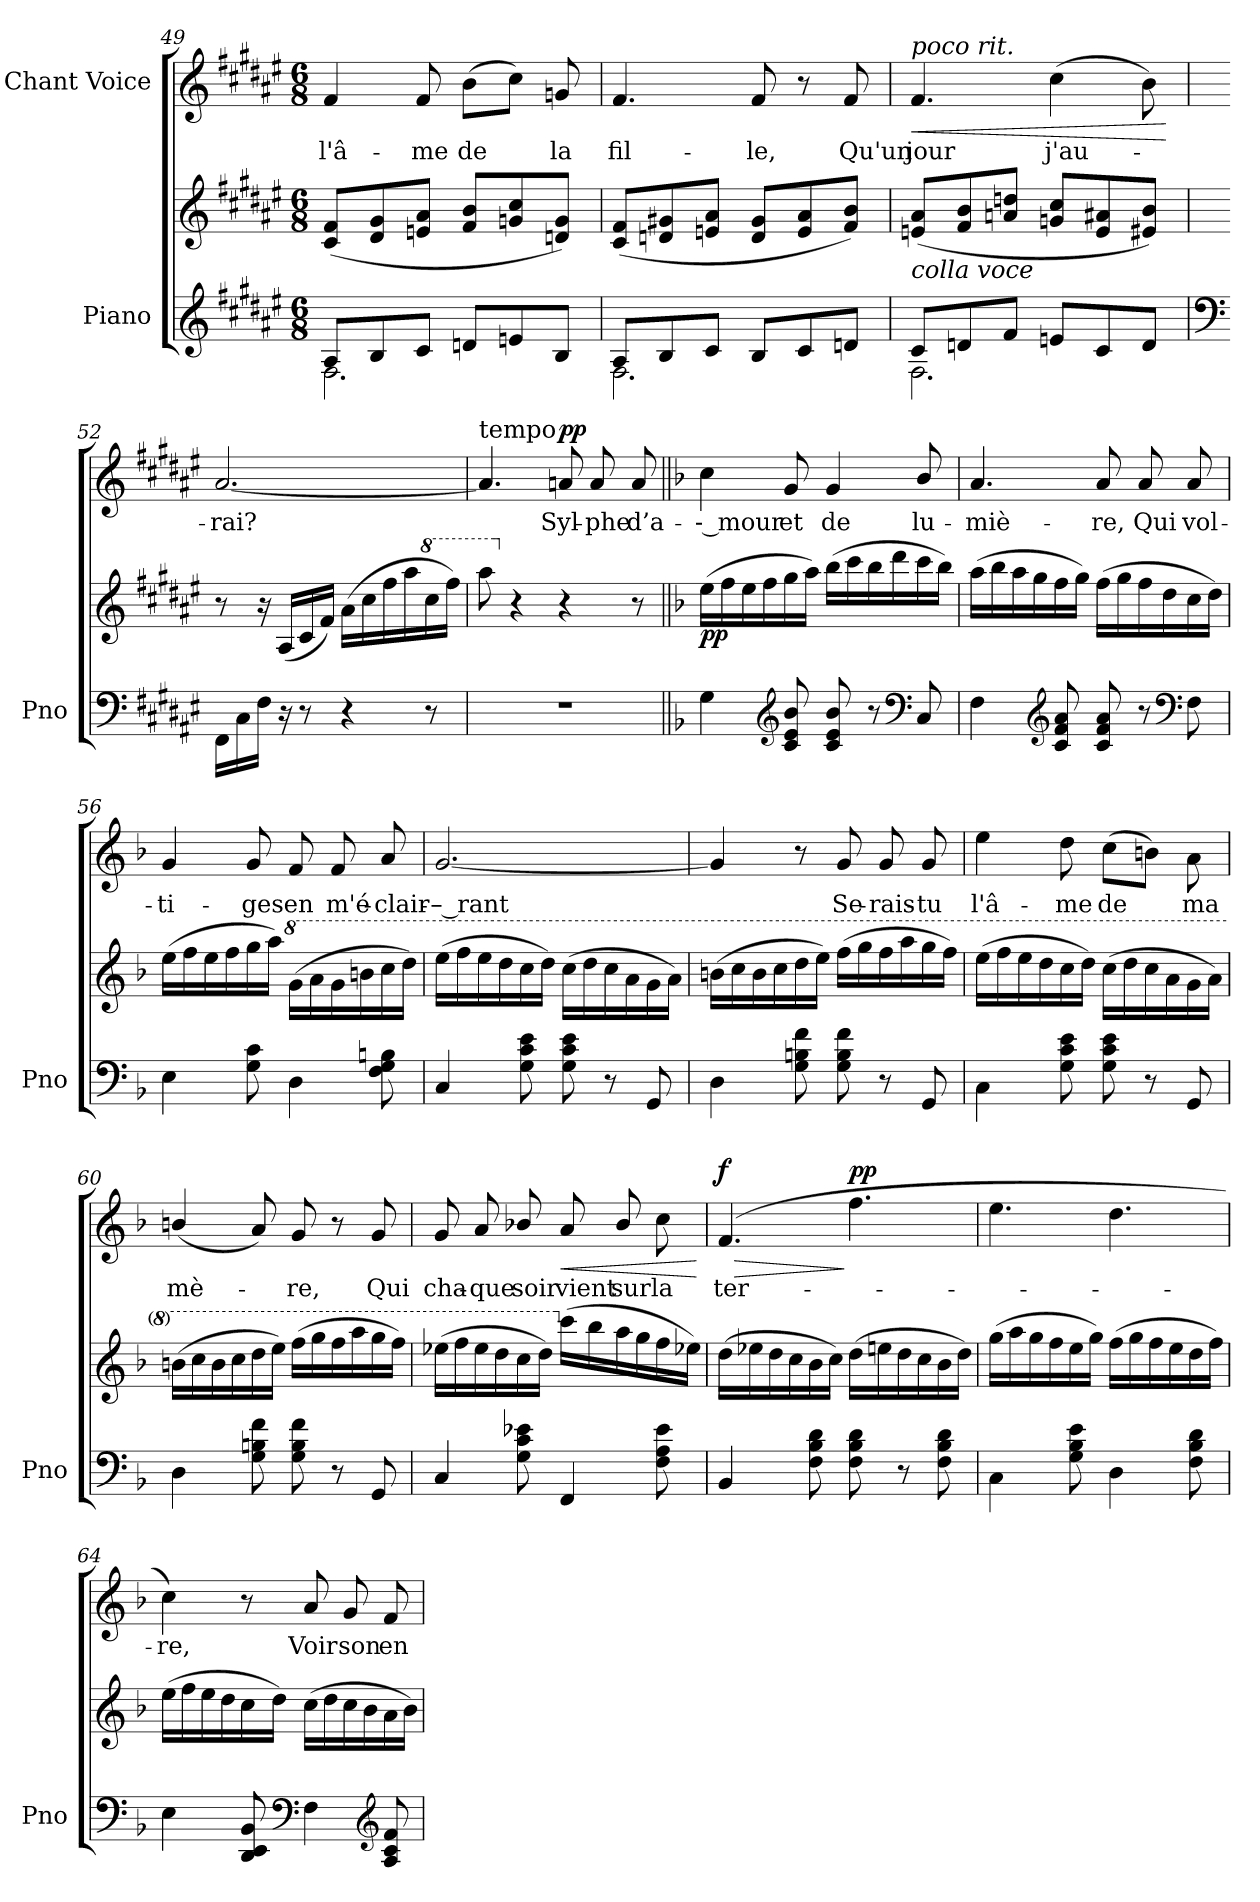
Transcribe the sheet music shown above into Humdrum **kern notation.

**kern	**kern	**dynam	**kern	**text	**dynam
*part2	*part2	*part2	*part1	*part1	*part1
*staff3	*staff2	*staff2/3	*staff1	*staff1	*staff1
*I"Piano	*	*	*I"Chant Voice	*	*
*I'Pno	*	*	*	*	*
*clefG2	*clefG2	*	*clefG2	*	*
*k[f#c#g#d#a#e#]	*k[f#c#g#d#a#e#]	*	*k[f#c#g#d#a#e#]	*	*
*M6/8	*M6/8	*	*M6/8	*	*
=49	=49	=49	=49	=49	=49
*^	*	*	*	*	*
!	!	!	!	!	!LO:LY:b	!
8A#/L	2.F#\	(<8c#/ 8f#/L	.	4f#/	l'â-	.
8B/	.	8d#/ 8g#/	.	.	.	.
!	!	!	!	!	!LO:LY:b	!
8c#/J	.	8en/ 8a#/J	.	8f#/	-me	.
!	!	!	!	!	!LO:LY:b	!
8dn/L	.	8f#/ 8b/L	.	(>8b\L	de	.
8en/	.	8gn/ 8cc#/	.	8cc#\J)	.	.
!	!	!	!	!	!LO:LY:b	!
8B/J	.	8dn/ 8g/J)	.	8gn/	la	.
=50	=50	=50	=50	=50	=50	=50
!	!	!	!	!	!LO:LY:b	!
8A#/L	2.F#\	(<8c#/ 8f#/L	.	4.f#/	fil-	.
8B/	.	8dn/ 8g#X/	.	.	.	.
8c#/J	.	8en/ 8a#/J	.	.	.	.
!	!	!	!	!	!LO:LY:b	!
8B/L	.	8d/ 8g#/L	.	8f#/	-le,	.
8c#/	.	8e/ 8a#/	.	8r	.	.
!	!	!	!	!	!LO:LY:b	!
8dn/J	.	8f#/ 8b/J)	.	8f#/	Qu'un	.
!!LO:LB:g=z
=51	=51	=51	=51	=51	=51	=51
*	*	*	*	*MM110	*	*
!	!	!	!	!LO:TX:a:i:t=poco rit.	!	!
!	!	!LO:TX:b:i:t=colla voce	!	!	!	!
!	!	!	!	!	!LO:LY:b	!LO:HP:b
8c#/L	2.F#\	(<8en/ 8a#/L	.	4.f#/	jour	<
8dn/	.	8f#/ 8b/	.	.	.	.
8f#/J	.	8an/ 8ddn/J	.	.	.	.
!	!	!	!	!	!LO:LY:b	!
8en/L	.	8gn/ 8cc#/L	.	(>4cc#\	j'au-	.
8c#/	.	8e/ 8a#X/	.	.	.	.
8d/J	.	8e#X/ 8b/J)	.	8b\)	.	.
*v	*v	*	*	*	*	*
.	.	.	.	.	[
=52	=52	=52	=52	=52	=52
*clefF4	*	*	*	*	*
*	*	*	*MM100	*	*
!	!	!	!	!LO:LY:b	!
16FF#\LL	8r	.	[2.a#/	-rai?	.
16C#\	.	.	.	.	.
16F#\JJ	16r	.	.	.	.
16r	(<16A#/LL	.	.	.	.
8r	16c#/	.	.	.	.
.	16f#/JJ)	.	.	.	.
4r	(>16a#\LL	.	.	.	.
.	16cc#\	.	.	.	.
.	16ff#\	.	.	.	.
.	16aa#\	.	.	.	.
*	*8va	*	*	*	*
8r	16ccc#\	.	.	.	.
.	16fff#\JJ)	.	.	.	.
=53	=53	=53	=53	=53	=53
*	*	*	*MM116	*	*
!	!	!	!LO:TX:a:t=tempo	!	!
2.r	8aaa#\	.	4.a#/]	.	.
*	*X8va	*	*	*	*
.	4r	.	.	.	.
!	!	!	!	!LO:LY:b	!LO:DY:a
.	4r	.	8an/	Syl-	pp
!	!	!	!	!LO:LY:b	!
.	.	.	8a/	-phe	.
!	!	!	!	!LO:LY:b	!
.	8r	.	8a/	d’a-	.
!!LO:PB:g=z
=54||	=54||	=54||	=54||	=54||	=54||
*k[b-]	*k[b-]	*	*k[b-]	*	*
!	!	!LO:DY:b	!	!LO:LY:b	!
4G\	(>16ee\LL	pp	4cc\	-- mour	.
.	16ff\	.	.	.	.
.	16ee\	.	.	.	.
.	16ff\	.	.	.	.
*clefG2	*	*	*	*	*
!	!	!	!	!LO:LY:b	!
8c/ 8e/ 8b-/	16gg\	.	8g/	et	.
.	16aa\JJ)	.	.	.	.
!	!	!	!	!LO:LY:b	!
8c/ 8e/ 8b-/	(>16bb-\LL	.	4g/	de	.
.	16ccc\	.	.	.	.
8r	16bb-\	.	.	.	.
.	16ddd\	.	.	.	.
*clefF4	*	*	*	*	*
!	!	!	!	!LO:LY:b	!
8C/	16ccc\	.	8b-/	lu-	.
.	16bb-\JJ)	.	.	.	.
=55	=55	=55	=55	=55	=55
!	!	!	!	!LO:LY:b	!
4F\	(>16aa\LL	.	4.a/	-miè-	.
.	16bb-\	.	.	.	.
.	16aa\	.	.	.	.
.	16gg\	.	.	.	.
*clefG2	*	*	*	*	*
8c/ 8f/ 8a/	16ff\	.	.	.	.
.	16gg\JJ)	.	.	.	.
!	!	!	!	!LO:LY:b	!
8c/ 8f/ 8a/	(>16ff\LL	.	8a/	-re,	.
.	16gg\	.	.	.	.
!	!	!	!	!LO:LY:b	!
8r	16ff\	.	8a/	Qui	.
.	16dd\	.	.	.	.
*clefF4	*	*	*	*	*
!	!	!	!	!LO:LY:b	!
8F\	16cc\	.	8a/	vol-	.
.	16dd\JJ)	.	.	.	.
=56	=56	=56	=56	=56	=56
!	!	!	!	!LO:LY:b	!
4E\	(>16ee\LL	.	4g/	-ti-	.
.	16ff\	.	.	.	.
.	16ee\	.	.	.	.
.	16ff\	.	.	.	.
!	!	!	!	!LO:LY:b	!
8G\ 8c\	16gg\	.	8g/	-ges	.
.	16aa\JJ)	.	.	.	.
*	*8va	*	*	*	*
!	!	!	!	!LO:LY:b	!
4D\	(>16gg\LL	.	8f/	en	.
.	16aa\	.	.	.	.
!	!	!	!	!LO:LY:b	!
.	16gg\	.	8f/	m'é-	.
.	16bbn\	.	.	.	.
!	!	!	!	!LO:LY:b	!
8F\ 8G\ 8Bn\	16ccc\	.	8a/	-clair-	.
.	16ddd\JJ)	.	.	.	.
!!LO:LB:g=z
=57	=57	=57	=57	=57	=57
!	!	!	!	!LO:LY:b	!
4C/	(>16eee\LL	.	[2.g/	-– rant	.
.	16fff\	.	.	.	.
.	16eee\	.	.	.	.
.	16ddd\	.	.	.	.
8G\ 8c\ 8e\	16ccc\	.	.	.	.
.	16ddd\JJ)	.	.	.	.
8G\ 8c\ 8e\	(>16ccc\LL	.	.	.	.
.	16ddd\	.	.	.	.
8r	16ccc\	.	.	.	.
.	16aa\	.	.	.	.
8GG/	16gg\	.	.	.	.
.	16aa\JJ)	.	.	.	.
=58	=58	=58	=58	=58	=58
4D\	(>16bbn\LL	.	4g/]	.	.
.	16ccc\	.	.	.	.
.	16bb\	.	.	.	.
.	16ccc\	.	.	.	.
8G\ 8Bn\ 8f\	16ddd\	.	8r	.	.
.	16eee\JJ)	.	.	.	.
!	!	!	!	!LO:LY:b	!
8G\ 8B\ 8f\	(>16fff\LL	.	8g/	Se-	.
.	16ggg\	.	.	.	.
!	!	!	!	!LO:LY:b	!
8r	16fff\	.	8g/	-rais-	.
.	16aaa\	.	.	.	.
!	!	!	!	!LO:LY:b	!
8GG/	16ggg\	.	8g/	-tu	.
.	16fff\JJ)	.	.	.	.
=59	=59	=59	=59	=59	=59
!	!	!	!	!LO:LY:b	!
4C\	(>16eee\LL	.	4ee\	l'â-	.
.	16fff\	.	.	.	.
.	16eee\	.	.	.	.
.	16ddd\	.	.	.	.
!	!	!	!	!LO:LY:b	!
8G\ 8c\ 8e\	16ccc\	.	8dd\	-me	.
.	16ddd\JJ)	.	.	.	.
!	!	!	!	!LO:LY:b	!
8G\ 8c\ 8e\	(>16ccc\LL	.	(>8cc\L	de	.
.	16ddd\	.	.	.	.
8r	16ccc\	.	8bni\J)	.	.
.	16aa\	.	.	.	.
!	!	!	!	!LO:LY:b	!
8GG/	16gg\	.	8a\	ma	.
.	16aa\JJ)	.	.	.	.
!!LO:LB:g=z
=60	=60	=60	=60	=60	=60
!	!	!	!	!LO:LY:b	!
4D\	(>16bbn\LL	.	(<4bni/	mè-	.
.	16ccc\	.	.	.	.
.	16bb\	.	.	.	.
.	16ccc\	.	.	.	.
8G\ 8Bn\ 8f\	16ddd\	.	8a/)	.	.
.	16eee\JJ)	.	.	.	.
!	!	!	!	!LO:LY:b	!
8G\ 8B\ 8f\	(>16fff\LL	.	8g/	-re,	.
.	16ggg\	.	.	.	.
8r	16fff\	.	8r	.	.
.	16aaa\	.	.	.	.
!	!	!	!	!LO:LY:b	!
8GG/	16ggg\	.	8g/	Qui	.
.	16fff\JJ)	.	.	.	.
=61	=61	=61	=61	=61	=61
!	!	!	!	!LO:LY:b	!
4C/	(>16eee-X\LL	.	8g/	cha-	.
.	16fff\	.	.	.	.
!	!	!	!	!LO:LY:b	!
.	16eee-\	.	8a/	-que	.
.	16ddd\	.	.	.	.
!	!	!	!	!LO:LY:b	!
8G\ 8c\ 8e-X\	16ccc\	.	8b-X/	soir	.
.	16ddd\JJ)	.	.	.	.
*	*X8va	*	*	*	*
!	!	!	!	!LO:LY:b	!LO:HP:b
4FF/	(>16ccc\LL	.	8a/	vient	<
.	16bb-\	.	.	.	.
!	!	!	!	!LO:LY:b	!
.	16aa\	.	8b-/	sur	.
.	16gg\	.	.	.	.
!	!	!	!	!LO:LY:b	!
8F\ 8A\ 8e-\	16ff\	.	8cc\	la	.
.	16ee-X\JJ)	.	.	.	.
.	.	.	.	.	[
=62	=62	=62	=62	=62	=62
!	!	!	!	!LO:LY:b	!LO:HP:b
!	!	!	!	!	!LO:DY:n=1:a
4BB-/	(>16dd\LL	.	(>4.f/	ter-	> f
.	16ee-X\	.	.	.	.
.	16dd\	.	.	.	.
.	16cc\	.	.	.	.
8F\ 8B-\ 8d\	16b-\	.	.	.	.
.	16cc\JJ)	.	.	.	.
!	!	!	!	!	!LO:DY:n=2:a
8F\ 8B-\ 8d\	(>16dd\LL	.	4.ff\	.	] pp
.	16een\	.	.	.	.
8r	16dd\	.	.	.	.
.	16cc\	.	.	.	.
8F\ 8B-\ 8d\	16b-\	.	.	.	.
.	16dd\JJ)	.	.	.	.
!!LO:LB:g=z
=63	=63	=63	=63	=63	=63
4C\	(>16gg\LL	.	4.ee\	.	.
.	16aa\	.	.	.	.
.	16gg\	.	.	.	.
.	16ff\	.	.	.	.
8G\ 8B-\ 8e\	16ee\	.	.	.	.
.	16gg\JJ)	.	.	.	.
4D\	(>16ff\LL	.	4.dd\	.	.
.	16gg\	.	.	.	.
.	16ff\	.	.	.	.
.	16ee\	.	.	.	.
8F\ 8B-\ 8d\	16dd\	.	.	.	.
.	16ff\JJ)	.	.	.	.
=64	=64	=64	=64	=64	=64
!	!	!	!	!LO:LY:b	!
4E\	(>16ee\LL	.	4cc\)	-re,	.
.	16ff\	.	.	.	.
.	16ee\	.	.	.	.
.	16dd\	.	.	.	.
8DD/ 8EE/ 8BB-/	16cc\	.	8r	.	.
.	16dd\JJ)	.	.	.	.
*clefF4	*	*	*	*	*
!	!	!	!	!LO:LY:b	!
4F\	(>16cc\LL	.	8a/	Voir	.
.	16dd\	.	.	.	.
!	!	!	!	!LO:LY:b	!
.	16cc\	.	8g/	son	.
.	16b-\	.	.	.	.
*clefG2	*	*	*	*	*
!	!	!	!	!LO:LY:b	!
8A/ 8c/ 8f/	16a\	.	8f/	en-	.
.	16b-\JJ)	.	.	.	.
=	=	=	=	=	=
*-	*-	*-	*-	*-	*-
